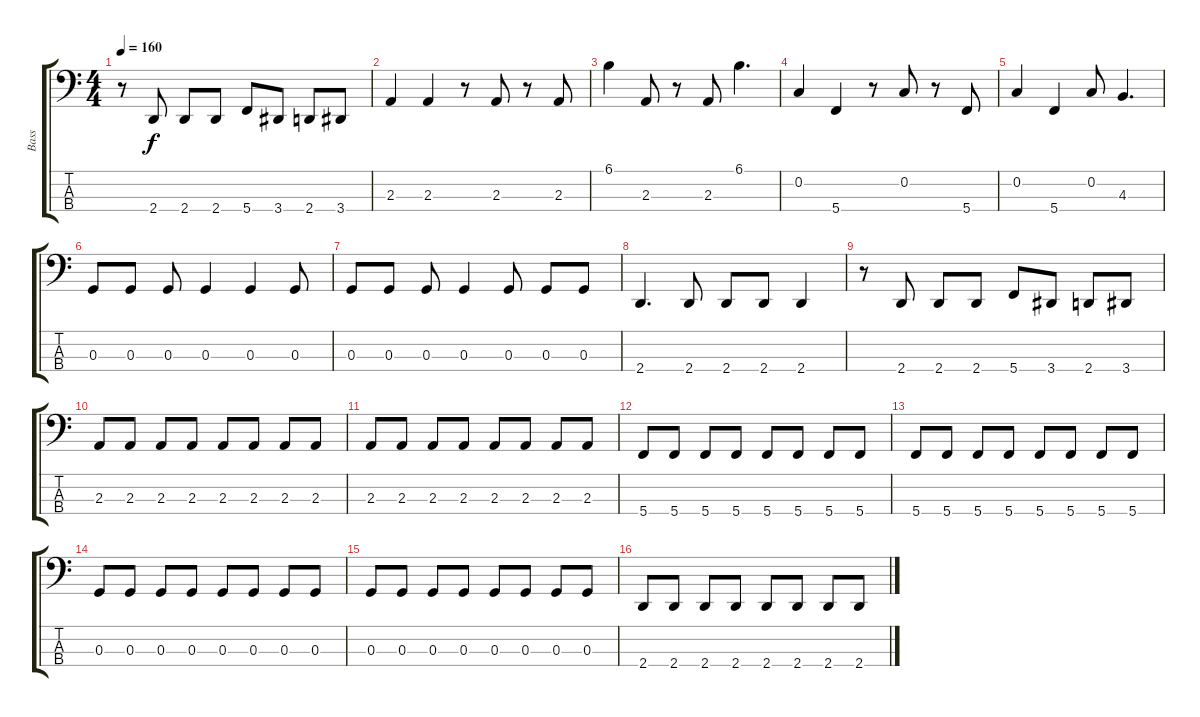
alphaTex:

\track ("Bass" "Bass") {instrument electricbassfinger}
\staff {score tabs}
\tuning (F2 C2 G1 C1) {hide}
\ts (4 4)
\tempo 160
\clef f4
\ks c
r.8{dy f} 2.4.8 2.4.8 2.4.8 5.4.8 3.4.8 2.4.8 3.4.8 |
2.3.4 2.3.4 r.8 2.3.8 r.8 2.3.8 |
6.1.4 2.3.8 r.8 2.3.8 6.1.4{d} |
0.2.4 5.4.4 r.8 0.2.8 r.8 5.4.8 |
0.2.4 5.4.4 0.2.8 4.3.4{d} |
0.3.8 0.3.8 0.3.8 0.3.4 0.3.4 0.3.8 |
0.3.8 0.3.8 0.3.8 0.3.4 0.3.8 0.3.8 0.3.8 |
2.4.4{d} 2.4.8 2.4.8 2.4.8 2.4.4 |
r.8 2.4.8 2.4.8 2.4.8 5.4.8 3.4.8 2.4.8 3.4.8 |
2.3.8 2.3.8 2.3.8 2.3.8 2.3.8 2.3.8 2.3.8 2.3.8 |
2.3.8 2.3.8 2.3.8 2.3.8 2.3.8 2.3.8 2.3.8 2.3.8 |
5.4.8 5.4.8 5.4.8 5.4.8 5.4.8 5.4.8 5.4.8 5.4.8 |
5.4.8 5.4.8 5.4.8 5.4.8 5.4.8 5.4.8 5.4.8 5.4.8 |
0.3.8 0.3.8 0.3.8 0.3.8 0.3.8 0.3.8 0.3.8 0.3.8 |
0.3.8 0.3.8 0.3.8 0.3.8 0.3.8 0.3.8 0.3.8 0.3.8 |
2.4.8 2.4.8 2.4.8 2.4.8 2.4.8 2.4.8 2.4.8 2.4.8
